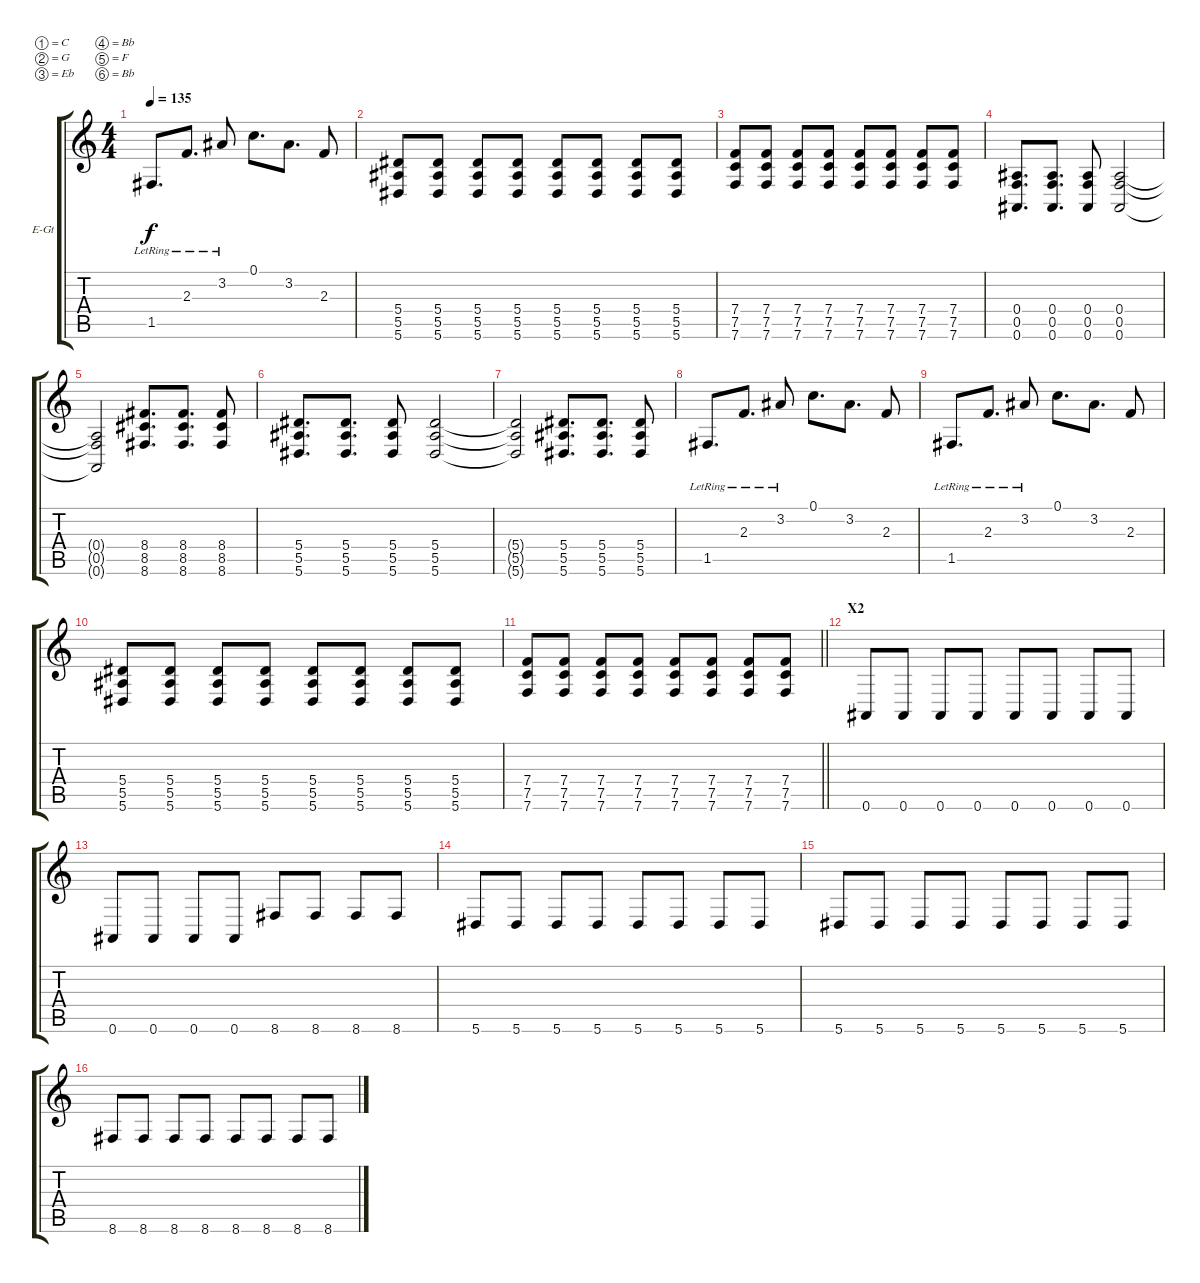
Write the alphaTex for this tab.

\bracketExtendMode groupsimilarinstruments
\firstSystemTrackNameOrientation horizontal
\otherSystemsTrackNameOrientation horizontal
\track ("Rhythm Guitar" "E-Gt") {instrument distortionguitar}
\staff {score tabs}
\tuning (C4 G3 Eb3 Bb2 F2 Bb1)
\ts (4 4)
\tempo 135
\clef g2
\ks c
1.5{lr}.8{d dy f} 2.3{lr}.8{d} 3.2{lr}.8 0.1.8{d} 3.2.8{d} 2.3.8 |
(5.4 5.5 5.6).8 (5.4 5.5 5.6).8 (5.4 5.5 5.6).8 (5.4 5.5 5.6).8 (5.4 5.5 5.6).8 (5.4 5.5 5.6).8 (5.4 5.5 5.6).8 (5.4 5.5 5.6).8 |
(7.4 7.5 7.6).8 (7.4 7.5 7.6).8 (7.4 7.5 7.6).8 (7.4 7.5 7.6).8 (7.4 7.5 7.6).8 (7.4 7.5 7.6).8 (7.4 7.5 7.6).8 (7.4 7.5 7.6).8 |
(0.4 0.5 0.6).8{d} (0.4 0.5 0.6).8{d} (0.4 0.5 0.6).8 (0.4 0.5 0.6).2 |
(0.4{t} 0.5{t} 0.6{t}).2 (8.4 8.5 8.6).8{d} (8.4 8.5 8.6).8{d} (8.4 8.5 8.6).8 |
(5.4 5.5 5.6).8{d} (5.4 5.5 5.6).8{d} (5.4 5.5 5.6).8 (5.4 5.5 5.6).2 |
(5.4{t} 5.5{t} 5.6{t}).2 (5.4 5.5 5.6).8{d} (5.4 5.5 5.6).8{d} (5.4 5.5 5.6).8 |
1.5{lr}.8{d} 2.3{lr}.8{d} 3.2{lr}.8 0.1.8{d} 3.2.8{d} 2.3.8 |
1.5{lr}.8{d} 2.3{lr}.8{d} 3.2{lr}.8 0.1.8{d} 3.2.8{d} 2.3.8 |
(5.4 5.5 5.6).8 (5.4 5.5 5.6).8 (5.4 5.5 5.6).8 (5.4 5.5 5.6).8 (5.4 5.5 5.6).8 (5.4 5.5 5.6).8 (5.4 5.5 5.6).8 (5.4 5.5 5.6).8 |
\barLineRight lightlight
(7.4 7.5 7.6).8 (7.4 7.5 7.6).8 (7.4 7.5 7.6).8 (7.4 7.5 7.6).8 (7.4 7.5 7.6).8 (7.4 7.5 7.6).8 (7.4 7.5 7.6).8 (7.4 7.5 7.6).8 |
\section ("" "X2")
0.6.8 0.6.8 0.6.8 0.6.8 0.6.8 0.6.8 0.6.8 0.6.8 |
0.6.8 0.6.8 0.6.8 0.6.8 8.6.8 8.6.8 8.6.8 8.6.8 |
5.6.8 5.6.8 5.6.8 5.6.8 5.6.8 5.6.8 5.6.8 5.6.8 |
5.6.8 5.6.8 5.6.8 5.6.8 5.6.8 5.6.8 5.6.8 5.6.8 |
8.6.8 8.6.8 8.6.8 8.6.8 8.6.8 8.6.8 8.6.8 8.6.8
